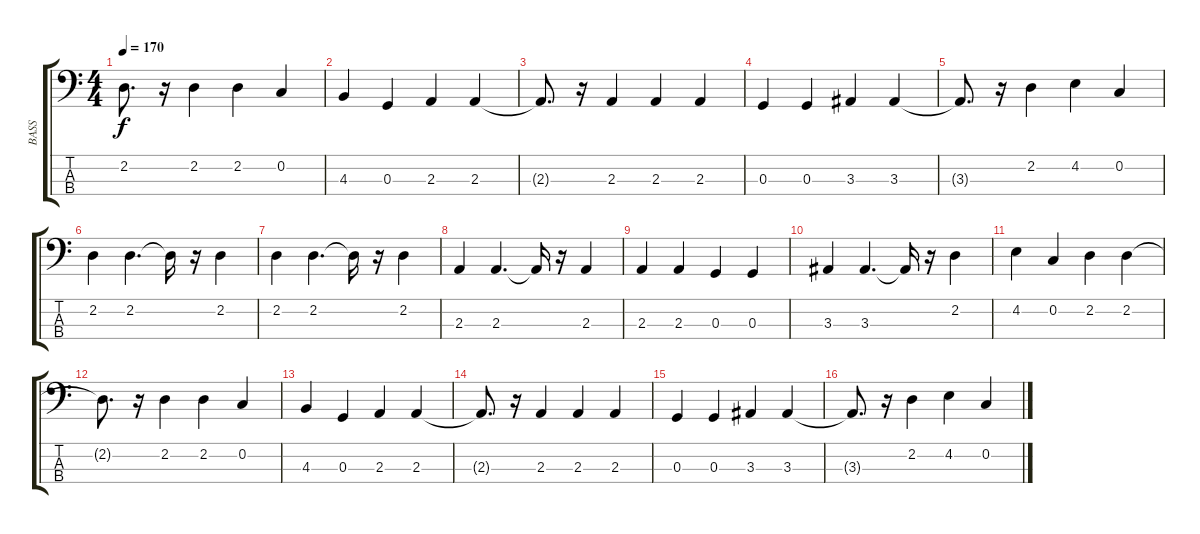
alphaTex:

\track ("BASS" "BASS") {instrument electricbasspick}
\staff {score tabs}
\tuning (F2 C2 G1 D1) {hide}
\ts (4 4)
\tempo 170
\clef f4
\ks c
2.2{t}.8{d dy f} r.16 2.2.4 2.2.4 0.2.4 |
4.3.4 0.3.4 2.3.4 2.3.4 |
2.3{t}.8{d} r.16 2.3.4 2.3.4 2.3.4 |
0.3.4 0.3.4 3.3.4 3.3.4 |
3.3{t}.8{d} r.16 2.2.4 4.2.4 0.2.4 |
2.2.4 2.2.4{d} 2.2{t}.16 r.16 2.2.4 |
2.2.4 2.2.4{d} 2.2{t}.16 r.16 2.2.4 |
2.3.4 2.3.4{d} 2.3{t}.16 r.16 2.3.4 |
2.3.4 2.3.4 0.3.4 0.3.4 |
3.3.4 3.3.4{d} 3.3{t}.16 r.16 2.2.4 |
4.2.4 0.2.4 2.2.4 2.2.4 |
2.2{t}.8{d} r.16 2.2.4 2.2.4 0.2.4 |
4.3.4 0.3.4 2.3.4 2.3.4 |
2.3{t}.8{d} r.16 2.3.4 2.3.4 2.3.4 |
0.3.4 0.3.4 3.3.4 3.3.4 |
3.3{t}.8{d} r.16 2.2.4 4.2.4 0.2.4
